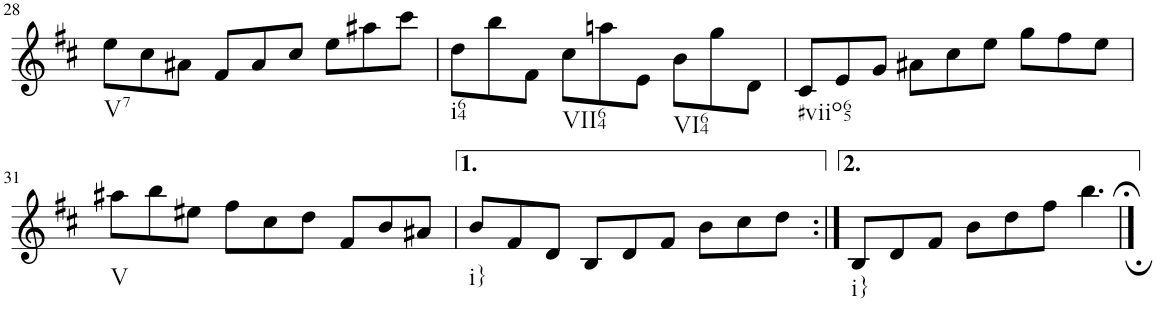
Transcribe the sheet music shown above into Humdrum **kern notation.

**kern
*part1
*staff1
*I"Violin
*I'Vln.
!!LO:PB:g=z
*clefG2
*k[f#c#]
*M9/8
=28
!LO:TX:b:t=V7
8ee\L
8cc#\
8a#X\J
8f#/L
8a#/
8cc#/J
8ee\L
8aa#X\
8ccc#\J
=29
!LO:TX:b:t=i64
8dd\L
8bb\
8f#\J
!LO:TX:b:t=VII64
8cc#\L
8aan\
8e\J
!LO:TX:b:t=VI64
8b\L
8gg\
8d\J
=30
!LO:TX:b:t=#viio65
8c#/L
8e/
8g/J
8a#X\L
8cc#\
8ee\J
8gg\L
8ff#\
8ee\J
!!LO:LB:g=z
=31
!LO:TX:b:t=V
8aa#X\L
8bb\
8ee#X\J
8ff#\L
8cc#\
8dd\J
8f#/L
8b/
8a#X/J
=32
!LO:TX:b:t=i}
8b/L
8f#/
8d/J
8B/L
8d/
8f#/J
8b\L
8cc#\
8dd\J
=32X2:|!
!LO:TX:b:t=i}
8B/L
8d/
8f#/J
8b\L
8dd\
8ff#\J
4.bb;\
==
*-
